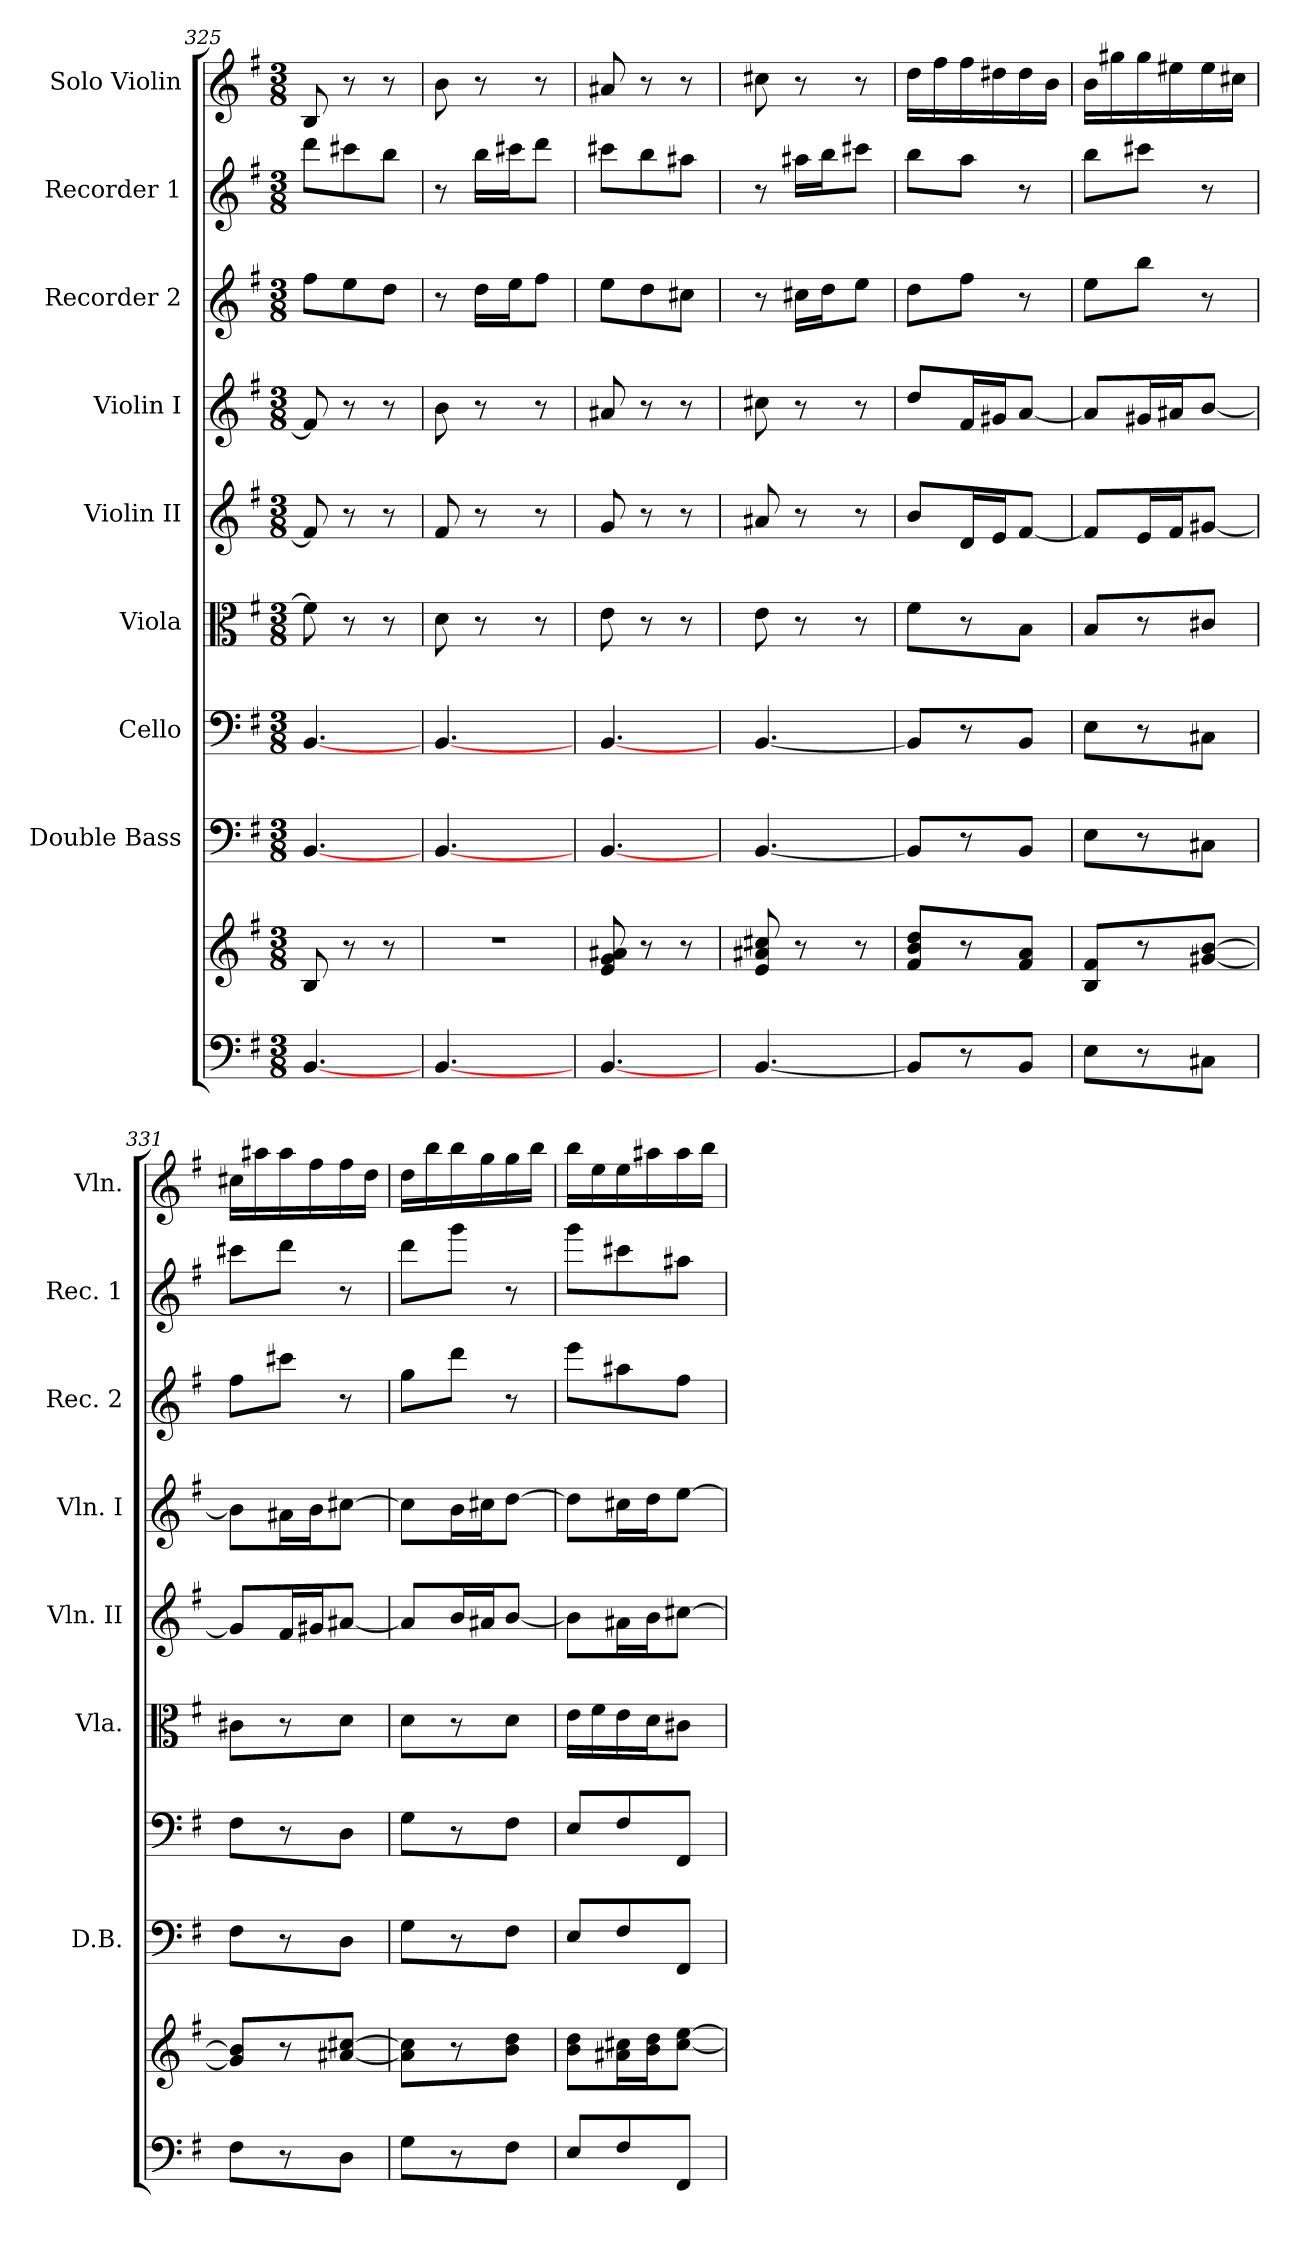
**kern	**kern	**kern	**kern	**kern	**kern	**kern	**kern	**kern	**kern
*part9	*part9	*part8	*part7	*part6	*part5	*part4	*part3	*part2	*part1
*staff10	*staff9	*staff8	*staff7	*staff6	*staff5	*staff4	*staff3	*staff2	*staff1
*	*	*I"Double Bass	*I"Cello	*I"Viola	*I"Violin II	*I"Violin I	*I"Recorder 2	*I"Recorder 1	*I"Solo Violin
*	*	*I'D.B.	*	*I'Vla.	*I'Vln. II	*I'Vln. I	*I'Rec. 2	*I'Rec. 1	*I'Vln.
*clefF4	*clefG2	*clefF4	*clefF4	*clefC3	*clefG2	*clefG2	*clefG2	*clefG2	*clefG2
*	*	*ITrd7c12	*	*	*	*	*	*	*
*k[f#]	*k[f#]	*k[f#]	*k[f#]	*k[f#]	*k[f#]	*k[f#]	*k[f#]	*k[f#]	*k[f#]
*G:	*G:	*G:	*G:	*G:	*G:	*G:	*G:	*G:	*G:
*M3/8	*M3/8	*M3/8	*M3/8	*M3/8	*M3/8	*M3/8	*M3/8	*M3/8	*M3/8
=325	=325	=325	=325	=325	=325	=325	=325	=325	=325
[4.BB/	8B/	[4.BBB/	[4.BB/	8f#\]	8f#/]	8f#/]	8ff#\L	8ddd\L	8B/
.	8r	.	.	8r	8r	8r	8ee\	8ccc#X\	8r
.	8r	.	.	8r	8r	8r	8dd\J	8bb\J	8r
=326	=326	=326	=326	=326	=326	=326	=326	=326	=326
[4.BB/	4.r	[4.BBB/	[4.BB/	8d\	8f#/	8b\	8r	8r	8b\
.	.	.	.	8r	8r	8r	16dd\LL	16bb\LL	8r
.	.	.	.	.	.	.	16ee\J	16ccc#X\J	.
.	.	.	.	8r	8r	8r	8ff#\J	8ddd\J	8r
=327	=327	=327	=327	=327	=327	=327	=327	=327	=327
[4.BB/	8e/ 8g/ 8a#X/	[4.BBB/	[4.BB/	8e\	8g/	8a#X/	8ee\L	8ccc#X\L	8a#X/
.	8r	.	.	8r	8r	8r	8dd\	8bb\	8r
.	8r	.	.	8r	8r	8r	8cc#X\J	8aa#X\J	8r
=328	=328	=328	=328	=328	=328	=328	=328	=328	=328
[4.BB/	8e/ 8a#X/ 8cc#X/	[4.BBB/	[4.BB/	8e\	8a#X/	8cc#X\	8r	8r	8cc#X\
.	8r	.	.	8r	8r	8r	16cc#X\LL	16aa#X\LL	8r
.	.	.	.	.	.	.	16dd\J	16bb\J	.
.	8r	.	.	8r	8r	8r	8ee\J	8ccc#X\J	8r
=329	=329	=329	=329	=329	=329	=329	=329	=329	=329
8BB/L]	8f#/ 8b/ 8dd/L	8BBB/L]	8BB/L]	8f#\L	8b/L	8dd/L	8dd\L	8bb\L	16dd\LL
.	.	.	.	.	.	.	.	.	16ff#\
8r	8r	8r	8r	8r	16d/L	16f#/L	8ff#\J	8aa\J	16ff#\
.	.	.	.	.	16e/J	16g#X/J	.	.	16dd#X\
8BB/J	8f#/ 8a/J	8BBB/J	8BB/J	8B\J	[8f#/J	[8a/J	8r	8r	16dd#\
.	.	.	.	.	.	.	.	.	16b\JJ
=330	=330	=330	=330	=330	=330	=330	=330	=330	=330
8E\L	8B/ 8f#/L	8EE\L	8E\L	8B/L	8f#/L]	8a/L]	8ee\L	8bb\L	16b\LL
.	.	.	.	.	.	.	.	.	16gg#X\
8r	8r	8r	8r	8r	16e/L	16g#X/L	8bb\J	8ccc#X\J	16gg#\
.	.	.	.	.	16f#/J	16a#X/J	.	.	16ee#X\
8C#X\J	[8g#X/ [8b/J	8CC#X\J	8C#X\J	8c#X/J	[8g#X/J	[8b/J	8r	8r	16ee#\
.	.	.	.	.	.	.	.	.	16cc#X\JJ
=331	=331	=331	=331	=331	=331	=331	=331	=331	=331
8F#\L	8g#]/ 8b]/L	8FF#\L	8F#\L	8c#X\L	8g#/L]	8b\L]	8ff#\L	8ccc#X\L	16cc#X\LL
.	.	.	.	.	.	.	.	.	16aa#X\
8r	8r	8r	8r	8r	16f#/L	16a#X\L	8ccc#X\J	8ddd\J	16aa#\
.	.	.	.	.	16g#X/J	16b\J	.	.	16ff#\
8D\J	[8a#X/ [8cc#X/J	8DD\J	8D\J	8d\J	[8a#X/J	[8cc#X\J	8r	8r	16ff#\
.	.	.	.	.	.	.	.	.	16dd\JJ
!!LO:PB:g=z
=332	=332	=332	=332	=332	=332	=332	=332	=332	=332
8G\L	8a#]\ 8cc#]\L	8GG\L	8G\L	8d\L	8a#/L]	8cc#\L]	8gg\L	8ddd\L	16dd\LL
.	.	.	.	.	.	.	.	.	16bb\
8r	8r	8r	8r	8r	16b/L	16b\L	8ddd\J	8ggg\J	16bb\
.	.	.	.	.	16a#X/J	16cc#X\J	.	.	16gg\
8F#\J	8b\ 8dd\J	8FF#\J	8F#\J	8d\J	[8b/J	[8dd\J	8r	8r	16gg\
.	.	.	.	.	.	.	.	.	16bb\JJ
=333	=333	=333	=333	=333	=333	=333	=333	=333	=333
8E/L	8b\ 8dd\L	8EE/L	8E/L	16e\LL	8b\L]	8dd\L]	8eee\L	8ggg\L	16bb\LL
.	.	.	.	16f#\	.	.	.	.	16ee\
8F#/	16a#X\ 16cc#X\L	8FF#/	8F#/	16e\	16a#X\L	16cc#X\L	8aa#X\	8ccc#X\	16ee\
.	16b\ 16dd\J	.	.	16d\J	16b\J	16dd\J	.	.	16aa#X\
8FF#/J	[8cc#\ [8ee\J	8FFF#/J	8FF#/J	8c#X\J	[8cc#X\J	[8ee\J	8ff#\J	8aa#X\J	16aa#\
.	.	.	.	.	.	.	.	.	16bb\JJ
=	=	=	=	=	=	=	=	=	=
*-	*-	*-	*-	*-	*-	*-	*-	*-	*-
